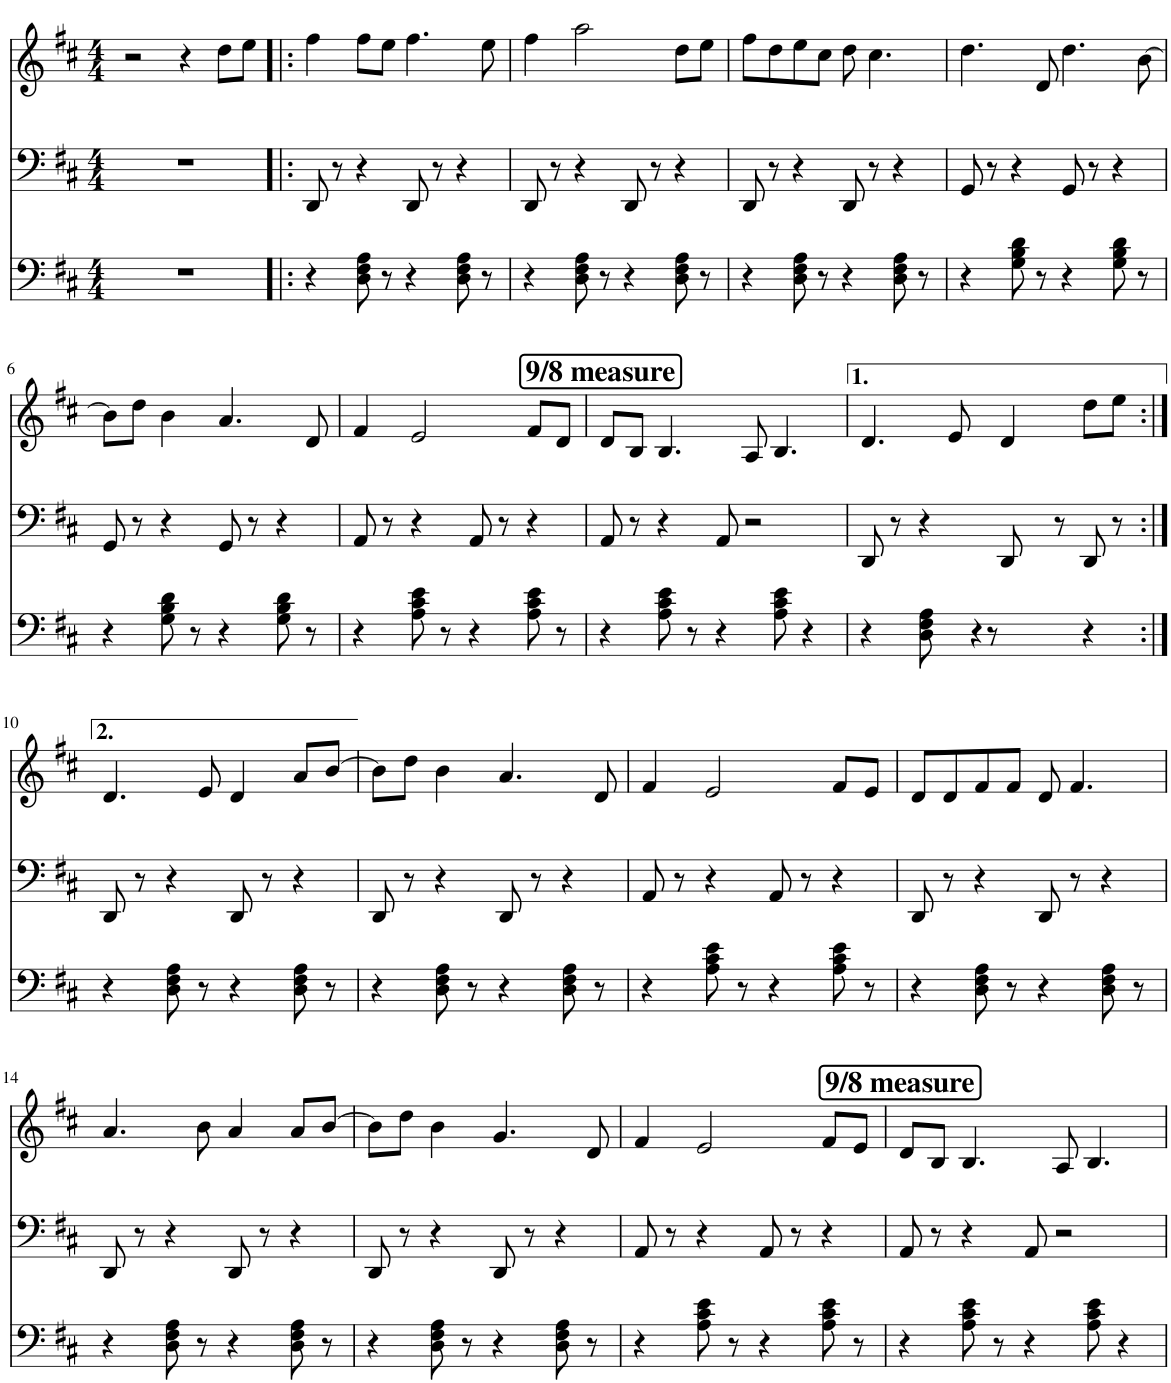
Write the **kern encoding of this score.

**kern	**kern	**kern
*part3	*part2	*part1
*staff3	*staff2	*staff1
*I"Piano	*I"Piano	*I"Winder Slide
*I'Pno	*I'Pno	*
*clefF4	*clefF4	*clefG2
*k[f#c#]	*k[f#c#]	*k[f#c#]
*M4/4	*M4/4	*M4/4
=1	=1	=1
1r	1r	2r
.	.	4r
.	.	8dd\L
.	.	8ee\J
=2!|:	=2!|:	=2!|:
4r	8DD/	4ff#\
.	8r	.
8D\ 8F#\ 8A\	4r	8ff#\L
8r	.	8ee\J
4r	8DD/	4.ff#\
.	8r	.
8D\ 8F#\ 8A\	4r	.
8r	.	8ee\
=3	=3	=3
4r	8DD/	4ff#\
.	8r	.
8D\ 8F#\ 8A\	4r	2aa\
8r	.	.
4r	8DD/	.
.	8r	.
8D\ 8F#\ 8A\	4r	8dd\L
8r	.	8ee\J
=4	=4	=4
4r	8DD/	8ff#\L
.	8r	8dd\
8D\ 8F#\ 8A\	4r	8ee\
8r	.	8cc#\J
4r	8DD/	8dd\
.	8r	4.cc#\
8D\ 8F#\ 8A\	4r	.
8r	.	.
=5	=5	=5
4r	8GG/	4.dd\
.	8r	.
8G\ 8B\ 8d\	4r	.
8r	.	8d/
4r	8GG/	4.dd\
.	8r	.
8G\ 8B\ 8d\	4r	.
8r	.	[8b\
!!LO:LB:g=z
=6	=6	=6
4r	8GG/	8b\L]
.	8r	8dd\J
8G\ 8B\ 8d\	4r	4b\
8r	.	.
4r	8GG/	4.a/
.	8r	.
8G\ 8B\ 8d\	4r	.
8r	.	8d/
=7	=7	=7
4r	8AA/	4f#/
.	8r	.
8A\ 8c#\ 8e\	4r	2e/
8r	.	.
4r	8AA/	.
.	8r	.
8A\ 8c#\ 8e\	4r	8f#/L
8r	.	8d/J
=8	=8	=8
!	!	!LO:TX:a:B:t=9/8 measure
4r	8AA/	8d/L
.	8r	8B/J
8A\ 8c#\ 8e\	4r	4.B/
8r	.	.
4r	8AA/	.
.	4.r	8A/
8A\ 8c#\ 8e\	.	[4B/
8r	.	.
=9	=9	=9
4r	8DD/	4.d/
.	8r	.
8r	8r	.
8D\ 8F#\ 8A\	4r	8B/]
4r	.	8e/
.	8DD/	4d/
8r	8r	.
4r	8DD/	8dd\L
.	8r	8ee\J
!!LO:LB:g=z
=10:|!	=10:|!	=10:|!
4r	8DD/	4.d/
.	8r	.
8D\ 8F#\ 8A\	4r	.
8r	.	8e/
4r	8DD/	4d/
.	8r	.
8D\ 8F#\ 8A\	4r	8a/L
8r	.	[8b/J
=11	=11	=11
4r	8DD/	8b\L]
.	8r	8dd\J
8D\ 8F#\ 8A\	4r	4b\
8r	.	.
4r	8DD/	4.a/
.	8r	.
8D\ 8F#\ 8A\	4r	.
8r	.	8d/
=12	=12	=12
4r	8AA/	4f#/
.	8r	.
8A\ 8c#\ 8e\	4r	2e/
8r	.	.
4r	8AA/	.
.	8r	.
8A\ 8c#\ 8e\	4r	8f#/L
8r	.	8e/J
=13	=13	=13
4r	8DD/	8d/L
.	8r	8d/
8D\ 8F#\ 8A\	4r	8f#/
8r	.	8f#/J
4r	8DD/	8d/
.	8r	4.f#/
8D\ 8F#\ 8A\	4r	.
8r	.	.
!!LO:LB:g=z
=14	=14	=14
4r	8DD/	4.a/
.	8r	.
8D\ 8F#\ 8A\	4r	.
8r	.	8b\
4r	8DD/	4a/
.	8r	.
8D\ 8F#\ 8A\	4r	8a/L
8r	.	[8b/J
=15	=15	=15
4r	8DD/	8b\L]
.	8r	8dd\J
8D\ 8F#\ 8A\	4r	4b\
8r	.	.
4r	8DD/	4.g/
.	8r	.
8D\ 8F#\ 8A\	4r	.
8r	.	8d/
=16	=16	=16
4r	8AA/	4f#/
.	8r	.
8A\ 8c#\ 8e\	4r	2e/
8r	.	.
4r	8AA/	.
.	8r	.
8A\ 8c#\ 8e\	4r	8f#/L
8r	.	8e/J
=17	=17	=17
!	!	!LO:TX:a:B:t=9/8 measure
4r	8AA/	8d/L
.	8r	8B/J
8A\ 8c#\ 8e\	4r	4.B/
8r	.	.
4r	8AA/	.
.	4.r	8A/
8A\ 8c#\ 8e\	.	[4B/
8r	.	.
=18	=18	=18
8r	8r	8B/]
=	=	=
*-	*-	*-
